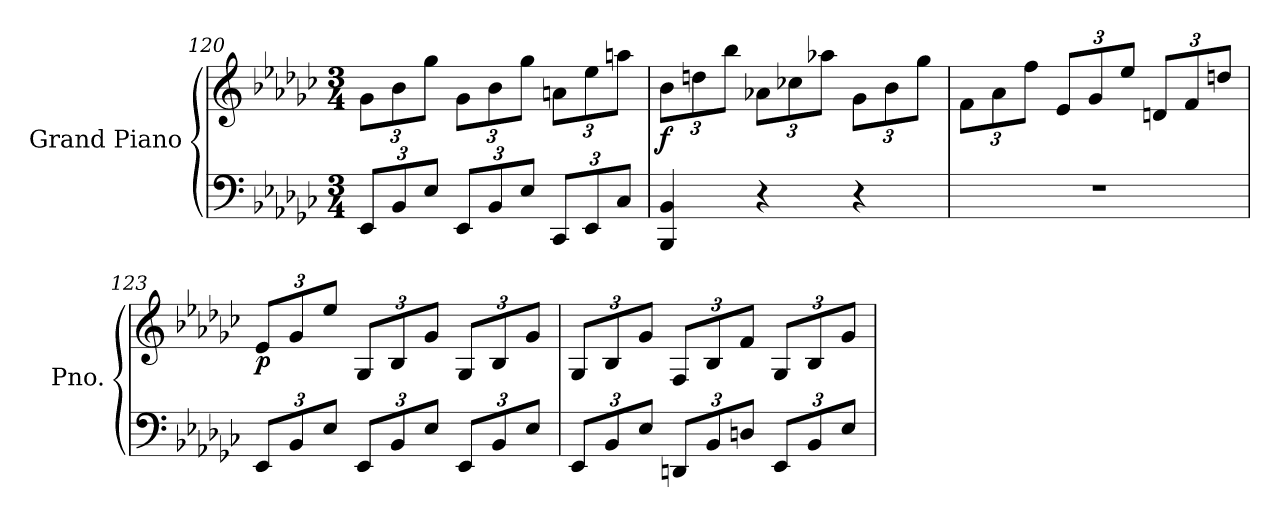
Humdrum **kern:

**kern	**kern	**dynam
*part1	*part1	*part1
*staff2	*staff1	*staff1/2
*I"Grand Piano	*	*
*I'Pno.	*	*
*clefF4	*clefG2	*
*k[b-e-a-d-g-c-]	*k[b-e-a-d-g-c-]	*
*M3/4	*M3/4	*
*Xbrackettup	*Xbrackettup	*
=120	=120	=120
12EE-/L	12g-\L	.
12BB-/	12b-\	.
12E-/J	12gg-\J	.
12EE-/L	12g-\L	.
12BB-/	12b-\	.
12E-/J	12gg-\J	.
12CC-/L	12an\L	.
12EE-/	12ee-\	.
12C-/J	12aan\J	.
=121	=121	=121
!	!	!LO:DY:b
4BBB-/ 4BB-/	12b-\L	f
.	12ddn\	.
.	12bb-\J	.
4r	12a-X\L	.
.	12cc-X\	.
.	12aa-X\J	.
4r	12g-\L	.
.	12b-\	.
.	12gg-\J	.
=122	=122	=122
2.r	12f\L	.
.	12a-\	.
.	12ff\J	.
.	12e-/L	.
.	12g-/	.
.	12ee-/J	.
.	12dn/L	.
.	12f/	.
.	12ddn/J	.
!!LO:LB:g=z
=123	=123	=123
!	!	!LO:DY:b
12EE-/L	12e-/L	p
12BB-/	12g-/	.
12E-/J	12ee-/J	.
12EE-/L	12G-/L	.
12BB-/	12B-/	.
12E-/J	12g-/J	.
12EE-/L	12G-/L	.
12BB-/	12B-/	.
12E-/J	12g-/J	.
=124	=124	=124
12EE-/L	12G-/L	.
12BB-/	12B-/	.
12E-/J	12g-/J	.
12DDn/L	12F/L	.
12BB-/	12B-/	.
12Dn/J	12f/J	.
12EE-/L	12G-/L	.
12BB-/	12B-/	.
12E-/J	12g-/J	.
=	=	=
*-	*-	*-
